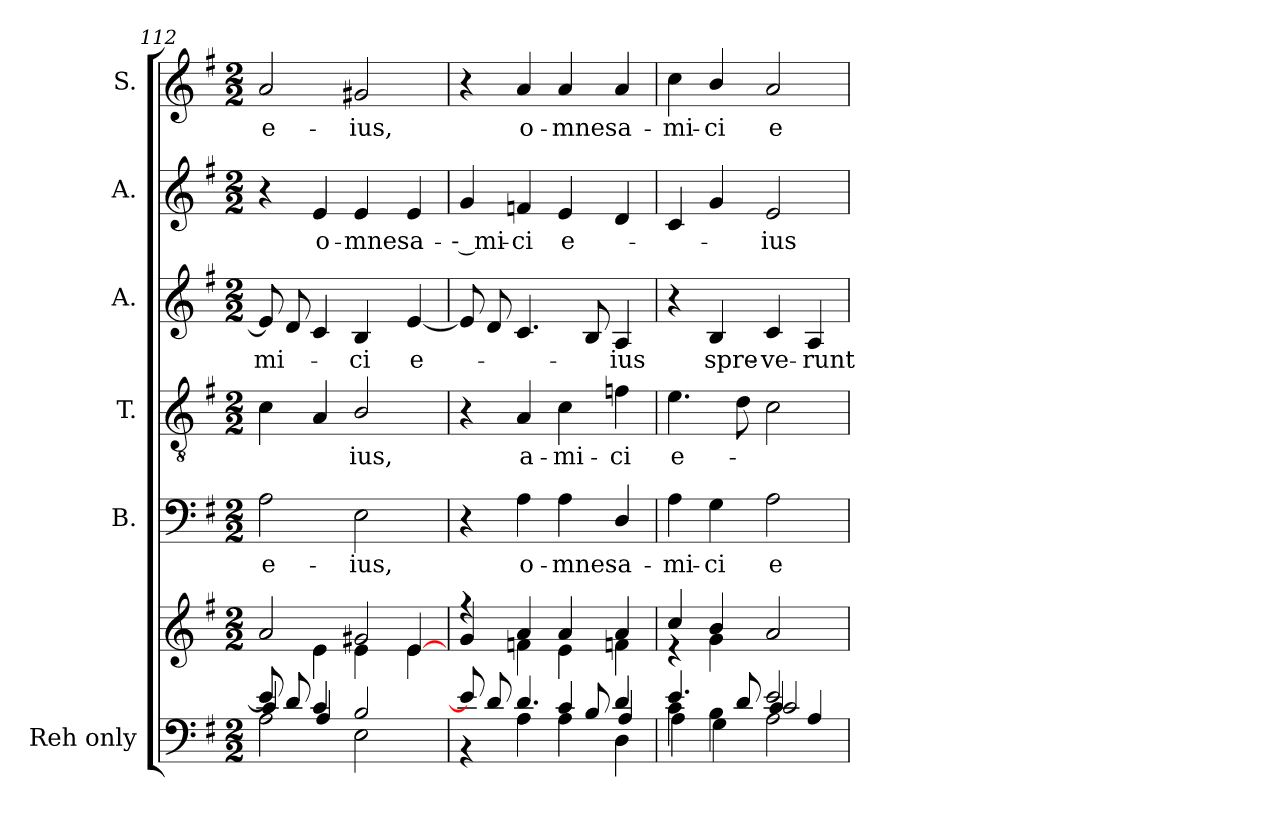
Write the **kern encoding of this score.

**kern	**kern	**kern	**text	**kern	**text	**kern	**text	**kern	**text	**kern	**text
*part6	*part6	*part5	*part5	*part4	*part4	*part3	*part3	*part2	*part2	*part1	*part1
*staff7	*staff6	*staff5	*staff5	*staff4	*staff4	*staff3	*staff3	*staff2	*staff2	*staff1	*staff1
*I"Reh  only	*	*I"B.	*	*I"T.	*	*I"A.	*	*I"A.	*	*I"S.	*
*	*	*I'B.	*	*I'T.	*	*I'A.	*	*I'A.	*	*	*
*clefF4	*clefG2	*clefF4	*	*clefGv2	*	*clefG2	*	*clefG2	*	*clefG2	*
*	*	*	*	*ITrd7c12	*	*	*	*	*	*	*
*k[f#]	*k[f#]	*k[f#]	*	*k[f#]	*	*k[f#]	*	*k[f#]	*	*k[f#]	*
*G:	*G:	*G:	*	*G:	*	*G:	*	*G:	*	*G:	*
*M2/2	*M2/2	*M2/2	*	*M2/2	*	*M2/2	*	*M2/2	*	*M2/2	*
=112	=112	=112	=112	=112	=112	=112	=112	=112	=112	=112	=112
*^	*^	*	*	*	*	*	*	*	*	*	*
*	*^	*	*^	*	*	*	*	*	*	*	*	*	*
!	!	!	!	!	!	!	!LO:LY:b:color=#000000	!	!	!	!	!	!	!	!
!	!	!	!	!	!	!	!	!	!	!	!LO:LY:b:color=#000000	!	!	!	!
!	!	!	!	!	!	!	!	!	!	!	!	!	!	!	!LO:LY:b:color=#000000
8ei/]	4ci/	2Ai\	2ai/	4ryy	2.ryy	2Ai\	e-	4Ci\	.	8ei/]	-mi-	4r	.	2ai/	e-
8di/	.	.	.	.	.	.	.	.	.	8di/	.	.	.	.	.
!	!	!	!	!	!	!	!	!	!	!	!	!	!LO:LY:b:color=#000000	!	!
4ci/	4Ai/	.	.	4ei\	.	.	.	4AAi/	.	4ci/	.	4ei/	o-	.	.
!	!	!	!	!	!	!	!LO:LY:b:color=#000000	!	!	!	!	!	!	!	!
!	!	!	!	!	!	!	!	!	!LO:LY:b:color=#000000	!	!	!	!	!	!
!	!	!	!	!	!	!	!	!	!	!	!LO:LY:b:color=#000000	!	!	!	!
!	!	!	!	!	!	!	!	!	!	!	!	!	!LO:LY:b:color=#000000	!	!
!	!	!	!	!	!	!	!	!	!	!	!	!	!	!	!LO:LY:b:color=#000000
4ryy	2Bi/	2Ei\	2g#Xi/	4ei\	.	2Ei\	-ius,	2BBi/	-ius,	4Bi/	-ci	4ei/	-mnes	2g#Xi/	-ius,
!	!	!	!	!	!	!	!	!	!	!	!LO:LY:b:color=#000000	!	!	!	!
!	!	!	!	!	!	!	!	!	!	!	!	!	!LO:LY:b:color=#000000	!	!
4ryy	.	.	.	4ei\	[4ei/	.	.	.	.	[4ei/	e-	4ei/	a-	.	.
!!LO:PB:g=z
=113	=113	=113	=113	=113	=113	=113	=113	=113	=113	=113	=113	=113	=113	=113	=113
*	*	*^	*	*	*	*	*	*	*	*	*	*	*	*	*
!	!	!	!	!	!	!	!	!	!	!	!	!	!	!LO:LY:b:color=#000000	!	!
2.ryy	8ei/]	4ryy	4r	4r	4gi/	2.ryy	4r	.	4r	.	8ei/]	.	4gi/	-- mi-	4r	.
.	8di/	.	.	.	.	.	.	.	.	.	8di/	.	.	.	.	.
!	!	!	!	!	!	!	!	!LO:LY:b:color=#000000	!	!	!	!	!	!	!	!
!	!	!	!	!	!	!	!	!	!	!LO:LY:b:color=#000000	!	!	!	!	!	!
!	!	!	!	!	!	!	!	!	!	!	!	!	!	!LO:LY:b:color=#000000	!	!
!	!	!	!	!	!	!	!	!	!	!	!	!	!	!	!	!LO:LY:b:color=#000000
.	4.di/	4Ai\	4Ai\	4ai/	4fni\	.	4Ai\	o-	4AAi/	a-	4.ci/	.	4fni/	-ci	4ai/	o-
!	!	!	!	!	!	!	!	!LO:LY:b:color=#000000	!	!	!	!	!	!	!	!
!	!	!	!	!	!	!	!	!	!	!LO:LY:b:color=#000000	!	!	!	!	!	!
!	!	!	!	!	!	!	!	!	!	!	!	!	!	!LO:LY:b:color=#000000	!	!
!	!	!	!	!	!	!	!	!	!	!	!	!	!	!	!	!LO:LY:b:color=#000000
.	.	4ci/	4Ai\	4ai/	4ei\	.	4Ai\	-mnes	4Ci\	-mi-	.	.	4ei/	e-	4ai/	-mnes
.	8Bi/	.	.	.	.	.	.	.	.	.	8Bi/	.	.	.	.	.
!	!	!	!	!	!	!	!	!LO:LY:b:color=#000000	!	!	!	!	!	!	!	!
!	!	!	!	!	!	!	!	!	!	!LO:LY:b:color=#000000	!	!	!	!	!	!
!	!	!	!	!	!	!	!	!	!	!	!	!LO:LY:b:color=#000000	!	!	!	!
!	!	!	!	!	!	!	!	!	!	!	!	!	!	!	!	!LO:LY:b:color=#000000
4di/	4Ai/	4ryy	4Di\	4ai/	4ryy	4fni\	4Di/	a-	4Fni\	-ci	4Ai/	-ius	4di/	.	4ai/	a-
=114	=114	=114	=114	=114	=114	=114	=114	=114	=114	=114	=114	=114	=114	=114	=114	=114
!	!	!	!	!	!	!	!	!LO:LY:b:color=#000000	!	!	!	!	!	!	!	!
!	!	!	!	!	!	!	!	!	!	!LO:LY:b:color=#000000	!	!	!	!	!	!
!	!	!	!	!	!	!	!	!	!	!	!	!	!	!	!	!LO:LY:b:color=#000000
4ci\	4ryy	4.ei/	4Ai\	4cci/	4ryy	4r	4Ai\	-mi-	4.Ei\	e-	4r	.	4ci/	.	4cci\	-mi-
!	!	!	!	!	!	!	!	!LO:LY:b:color=#000000	!	!	!	!	!	!	!	!
!	!	!	!	!	!	!	!	!	!	!	!	!LO:LY:b:color=#000000	!	!	!	!
!	!	!	!	!	!	!	!	!	!	!	!	!	!	!	!	!LO:LY:b:color=#000000
4ryy	4Bi\	.	4Gi\	4bi/	4gi\	2.ryy	4Gi\	-ci	.	.	4Bi/	spre-	4gi/	.	4bi/	-ci
.	.	8di/	.	.	.	.	.	.	8Di\	.	.	.	.	.	.	.
!	!	!	!	!	!	!	!	!LO:LY:b:color=#000000	!	!	!	!	!	!	!	!
!	!	!	!	!	!	!	!	!	!	!	!	!LO:LY:b:color=#000000	!	!	!	!
!	!	!	!	!	!	!	!	!	!	!	!	!	!	!LO:LY:b:color=#000000	!	!
!	!	!	!	!	!	!	!	!	!	!	!	!	!	!	!	!LO:LY:b:color=#000000
2ei/	4ci/	2ci/	2Ai\	2ai/	2ryy	.	2Ai\	e-	2Ci\	.	4ci/	-ve-	2ei/	-ius	2ai/	e-
!	!	!	!	!	!	!	!	!	!	!	!	!LO:LY:b:color=#000000	!	!	!	!
.	4Ai/	.	.	.	.	.	.	.	.	.	4Ai/	-runt	.	.	.	.
*v	*v	*v	*v	*	*	*	*	*	*	*	*	*	*	*	*	*
*	*v	*v	*v	*	*	*	*	*	*	*	*	*	*
=	=	=	=	=	=	=	=	=	=	=	=
*-	*-	*-	*-	*-	*-	*-	*-	*-	*-	*-	*-
